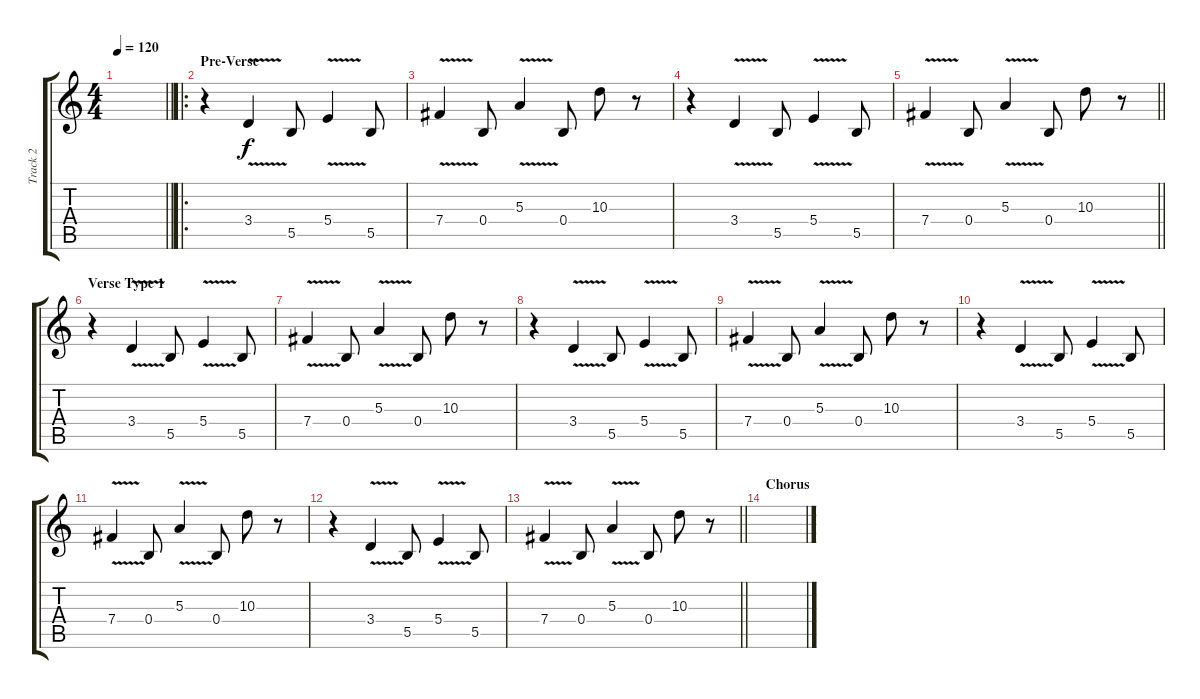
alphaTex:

\track ("Track 2" "Track 2") {instrument distortionguitar}
\staff {score tabs}
\tuning (Db4 Ab3 E3 B2 Gb2 Db2) {hide}
\ts (4 4)
\tempo 120
\clef g2
\barLineRight lightlight
\ks c
|
\ro
\section ("" "Pre-Verse")
r.4 3.4{v}.4 5.5.8 5.4{v}.4 5.5.8 |
7.4{v}.4 0.4.8 5.3{v}.4 0.4.8 10.3.8 r.8 |
r.4 3.4{v}.4 5.5.8 5.4{v}.4 5.5.8 |
\barLineRight lightlight
7.4{v}.4 0.4.8 5.3{v}.4 0.4.8 10.3.8 r.8 |
\section ("" "Verse Type 1")
r.4 3.4{v}.4 5.5.8 5.4{v}.4 5.5.8 |
7.4{v}.4 0.4.8 5.3{v}.4 0.4.8 10.3.8 r.8 |
r.4 3.4{v}.4 5.5.8 5.4{v}.4 5.5.8 |
7.4{v}.4 0.4.8 5.3{v}.4 0.4.8 10.3.8 r.8 |
r.4 3.4{v}.4 5.5.8 5.4{v}.4 5.5.8 |
7.4{v}.4 0.4.8 5.3{v}.4 0.4.8 10.3.8 r.8 |
r.4 3.4{v}.4 5.5.8 5.4{v}.4 5.5.8 |
\barLineRight lightlight
7.4{v}.4 0.4.8 5.3{v}.4 0.4.8 10.3.8 r.8 |
\section ("" "Chorus")
